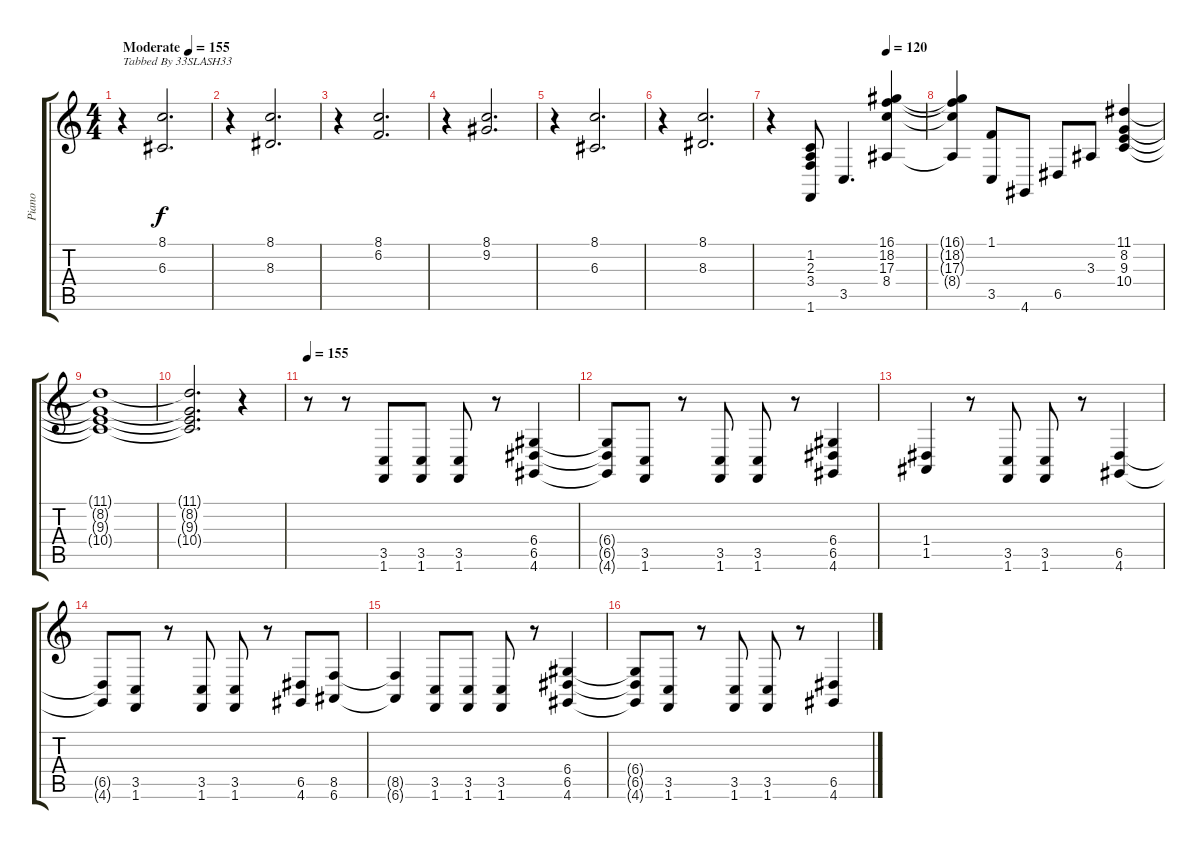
\track ("Piano" "Piano") {instrument acousticgrandpiano}
\staff {score tabs}
\tuning (E4 B3 G3 D3 A2 E2) {hide}
\ts (4 4)
\tempo (155 "Moderate")
\clef g2
\ks c
r.4{txt "Tabbed By 33SLASH33" dy f instrument acousticgrandpiano} (8.1 6.3).2{d} |
r.4 (8.1 8.3).2{d} |
r.4 (8.1 6.2).2{d} |
r.4 (8.1 9.2).2{d} |
r.4 (8.1 6.3).2{d} |
r.4 (8.1 8.3).2{d} |
\tempo (120 0.75)
r.4 (1.2 2.3 3.4 1.6).8 3.5.4{d} (16.1 18.2 17.3 8.4).4 |
(16.1{t} 18.2{t} 17.3{t} 8.4{t}).4 (1.1 3.5).8 4.6.8 6.5.8 3.3.8 (11.1 8.2 9.3 10.4).4 |
(11.1{t} 8.2{t} 9.3{t} 10.4{t}).1 |
(11.1{t} 8.2{t} 9.3{t} 10.4{t}).2{d} r.4 |
\tempo 155
r.8 r.8 (3.5 1.6).8 (3.5 1.6).8 (3.5 1.6).8 r.8 (6.4 6.5 4.6).4 |
(6.4{t} 6.5{t} 4.6{t}).8 (3.5 1.6).8 r.8 (3.5 1.6).8 (3.5 1.6).8 r.8 (6.4 6.5 4.6).4 |
(1.4 1.5).4 r.8 (3.5 1.6).8 (3.5 1.6).8 r.8 (6.5 4.6).4 |
(6.5{t} 4.6{t}).8 (3.5 1.6).8 r.8 (3.5 1.6).8 (3.5 1.6).8 r.8 (6.5 4.6).8 (8.5 6.6).8 |
(8.5{t} 6.6{t}).4 (3.5 1.6).8 (3.5 1.6).8 (3.5 1.6).8 r.8 (6.4 6.5 4.6).4 |
(6.4{t} 6.5{t} 4.6{t}).8 (3.5 1.6).8 r.8 (3.5 1.6).8 (3.5 1.6).8 r.8 (6.5 4.6).4
